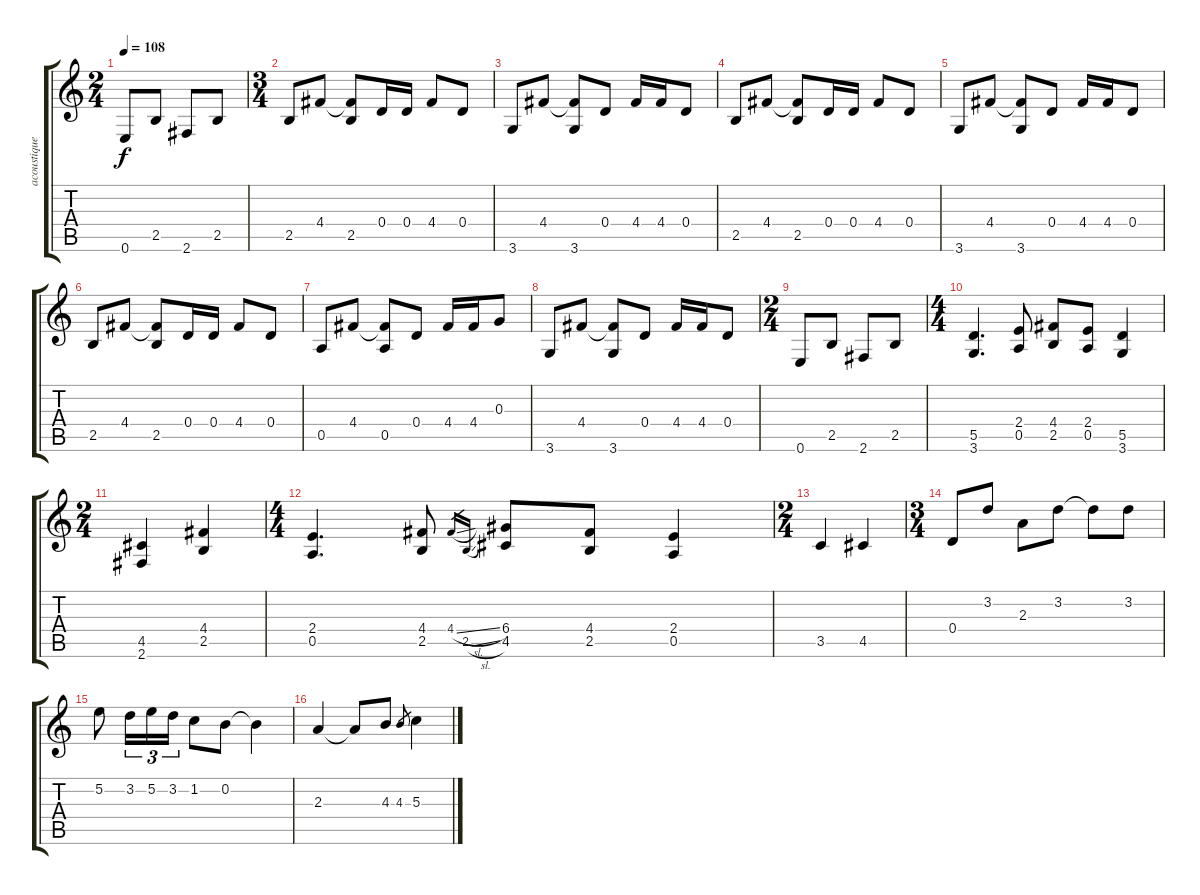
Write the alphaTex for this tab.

\track ("acoustique 1" "acoustique") {instrument acousticguitarsteel}
\staff {score tabs}
\tuning (E4 B3 G3 D3 A2 E2) {hide}
\ts (2 4)
\tempo 108
\clef g2
\ks c
0.6.8{dy f} 2.5.8 2.6.8 2.5.8 |
\ts (3 4)
2.5.8{balance 8} 4.4.8 (4.4{t} 2.5).8 0.4.16 0.4.16 4.4.8 0.4.8 |
3.6.8 4.4.8 (4.4{t} 3.6).8 0.4.8 4.4.16 4.4.16 0.4.8 |
2.5.8 4.4.8 (4.4{t} 2.5).8 0.4.16 0.4.16 4.4.8 0.4.8 |
3.6.8 4.4.8 (4.4{t} 3.6).8 0.4.8 4.4.16 4.4.16 0.4.8 |
2.5.8 4.4.8 (4.4{t} 2.5).8 0.4.16 0.4.16 4.4.8 0.4.8 |
0.5.8 4.4.8 (4.4{t} 0.5).8 0.4.8 4.4.16 4.4.16 0.3.8 |
3.6.8 4.4.8 (4.4{t} 3.6).8 0.4.8 4.4.16 4.4.16 0.4.8 |
\ts (2 4)
0.6.8 2.5.8 2.6.8 2.5.8 |
\ts (4 4)
(5.5 3.6).4{d instrument overdrivenguitar} (2.4 0.5).8 (4.4 2.5).8 (2.4 0.5).8 (5.5 3.6).4 |
\ts (2 4)
(4.5 2.6).4 (4.4 2.5).4 |
\ts (4 4)
(2.4 0.5).4{d} (4.4 2.5).8 4.4{sl}.16{gr} 2.5{sl}.16{gr} (6.4 4.5).8 (4.4 2.5).8 (2.4 0.5).4 |
\ts (2 4)
3.5.4 4.5.4 |
\ts (3 4)
0.4.8{balance 15} 3.2.8 2.3.8 3.2.8 3.2{t}.8 3.2.8 |
5.2.8 3.2.16{tu (3 2)} 5.2.16{tu (3 2)} 3.2.16{tu (3 2)} 1.2.8 0.2.8 0.2{t}.4 |
2.3.4 2.3{t}.8 4.3.8 4.3.8{gr} 5.3.4
